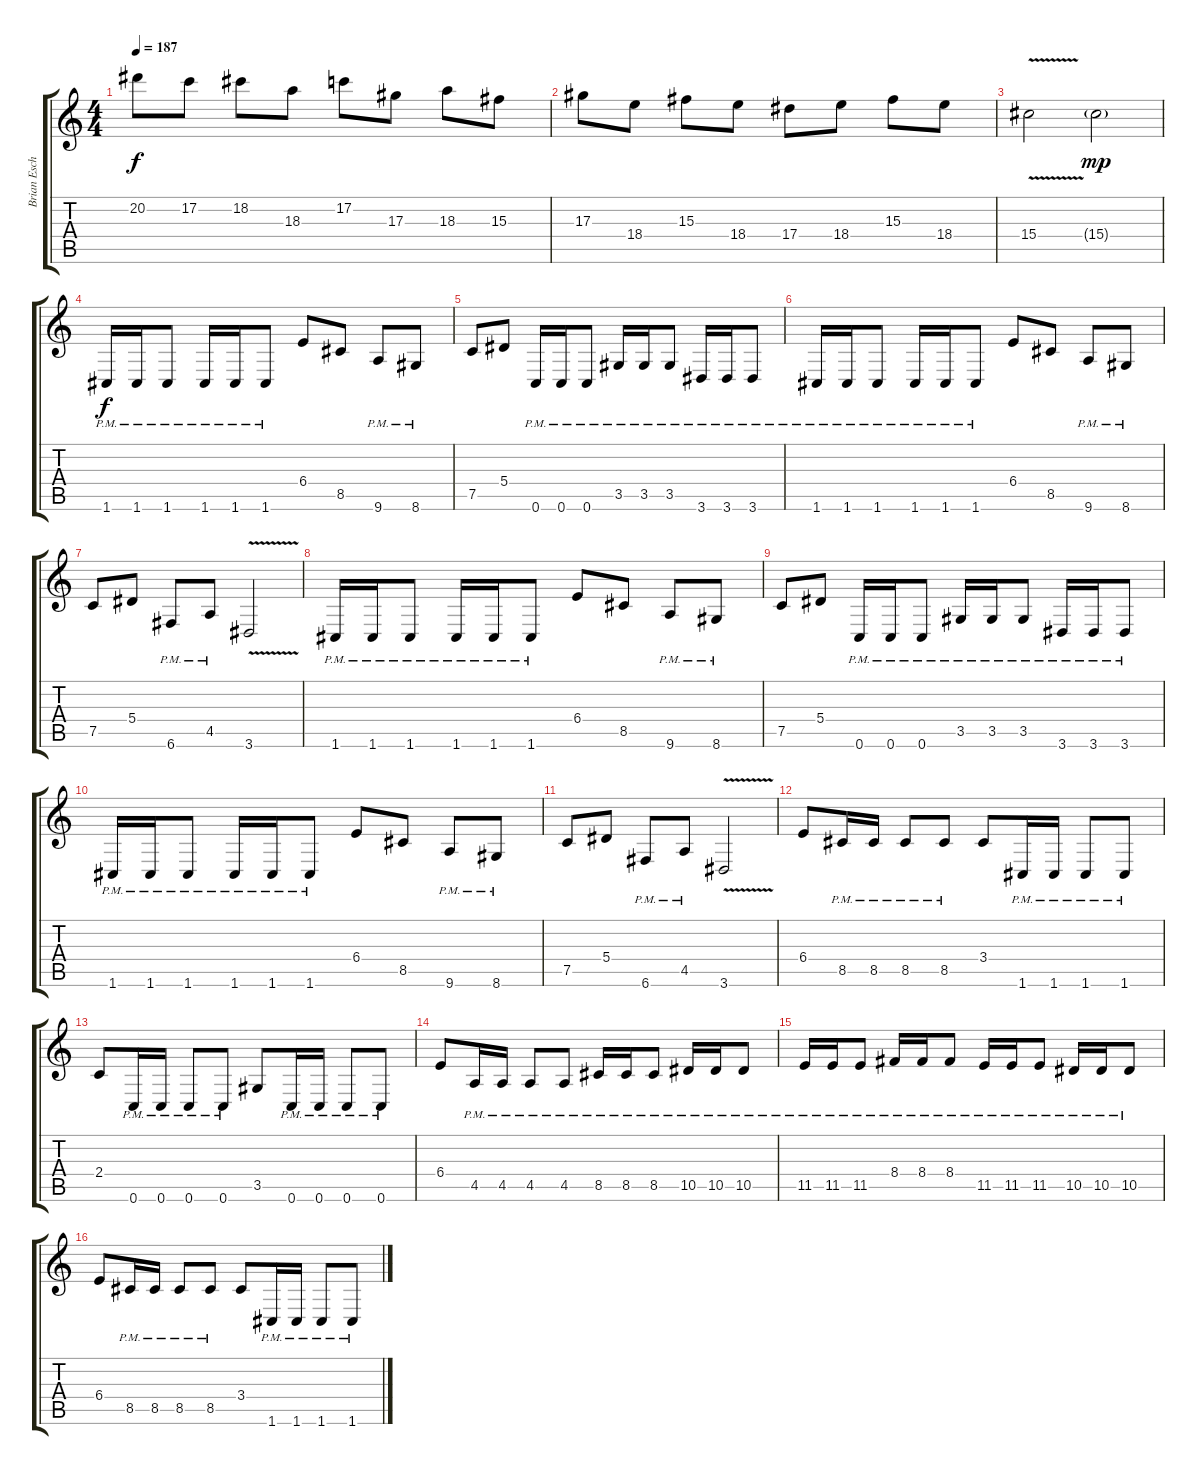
\track ("Brian Eschbach (Lead Guitar)" "Brian Esch") {instrument distortionguitar}
\staff {score tabs}
\tuning (C4 G3 Eb3 Bb2 F2 C2) {hide}
\ts (4 4)
\tempo 187
\clef g2
\ks c
20.2.8{dy f} 17.2.8 18.2.8 18.3.8 17.2.8 17.3.8 18.3.8 15.3.8 |
17.3.8 18.4.8 15.3.8 18.4.8 17.4.8 18.4.8 15.3.8 18.4.8 |
15.4{v}.2 15.4{g}.2{dy mp} |
1.6{pm}.16{dy f} 1.6{pm}.16 1.6{pm}.8 1.6{pm}.16 1.6{pm}.16 1.6{pm}.8 6.4.8 8.5.8 9.6{pm}.8 8.6{pm}.8 |
7.5.8 5.4.8 0.6{pm}.16 0.6{pm}.16 0.6{pm}.8 3.5{pm}.16 3.5{pm}.16 3.5{pm}.8 3.6{pm}.16 3.6{pm}.16 3.6{pm}.8 |
1.6{pm}.16 1.6{pm}.16 1.6{pm}.8 1.6{pm}.16 1.6{pm}.16 1.6{pm}.8 6.4.8 8.5.8 9.6{pm}.8 8.6{pm}.8 |
7.5.8 5.4.8 6.6{pm}.8 4.5{pm}.8 3.6{v}.2 |
1.6{pm}.16 1.6{pm}.16 1.6{pm}.8 1.6{pm}.16 1.6{pm}.16 1.6{pm}.8 6.4.8 8.5.8 9.6{pm}.8 8.6{pm}.8 |
7.5.8 5.4.8 0.6{pm}.16 0.6{pm}.16 0.6{pm}.8 3.5{pm}.16 3.5{pm}.16 3.5{pm}.8 3.6{pm}.16 3.6{pm}.16 3.6{pm}.8 |
1.6{pm}.16 1.6{pm}.16 1.6{pm}.8 1.6{pm}.16 1.6{pm}.16 1.6{pm}.8 6.4.8 8.5.8 9.6{pm}.8 8.6{pm}.8 |
7.5.8 5.4.8 6.6{pm}.8 4.5{pm}.8 3.6{v}.2 |
6.4.8 8.5{pm}.16 8.5{pm}.16 8.5{pm}.8 8.5{pm}.8 3.4.8 1.6{pm}.16 1.6{pm}.16 1.6{pm}.8 1.6{pm}.8 |
2.4.8 0.6{pm}.16 0.6{pm}.16 0.6{pm}.8 0.6{pm}.8 3.5.8 0.6{pm}.16 0.6{pm}.16 0.6{pm}.8 0.6{pm}.8 |
6.4.8 4.5{pm}.16 4.5{pm}.16 4.5{pm}.8 4.5{pm}.8 8.5{pm}.16 8.5{pm}.16 8.5{pm}.8 10.5{pm}.16 10.5{pm}.16 10.5{pm}.8 |
11.5{pm}.16 11.5{pm}.16 11.5{pm}.8 8.4{pm}.16 8.4{pm}.16 8.4{pm}.8 11.5{pm}.16 11.5{pm}.16 11.5{pm}.8 10.5{pm}.16 10.5{pm}.16 10.5{pm}.8 |
6.4.8 8.5{pm}.16 8.5{pm}.16 8.5{pm}.8 8.5{pm}.8 3.4.8 1.6{pm}.16 1.6{pm}.16 1.6{pm}.8 1.6{pm}.8
